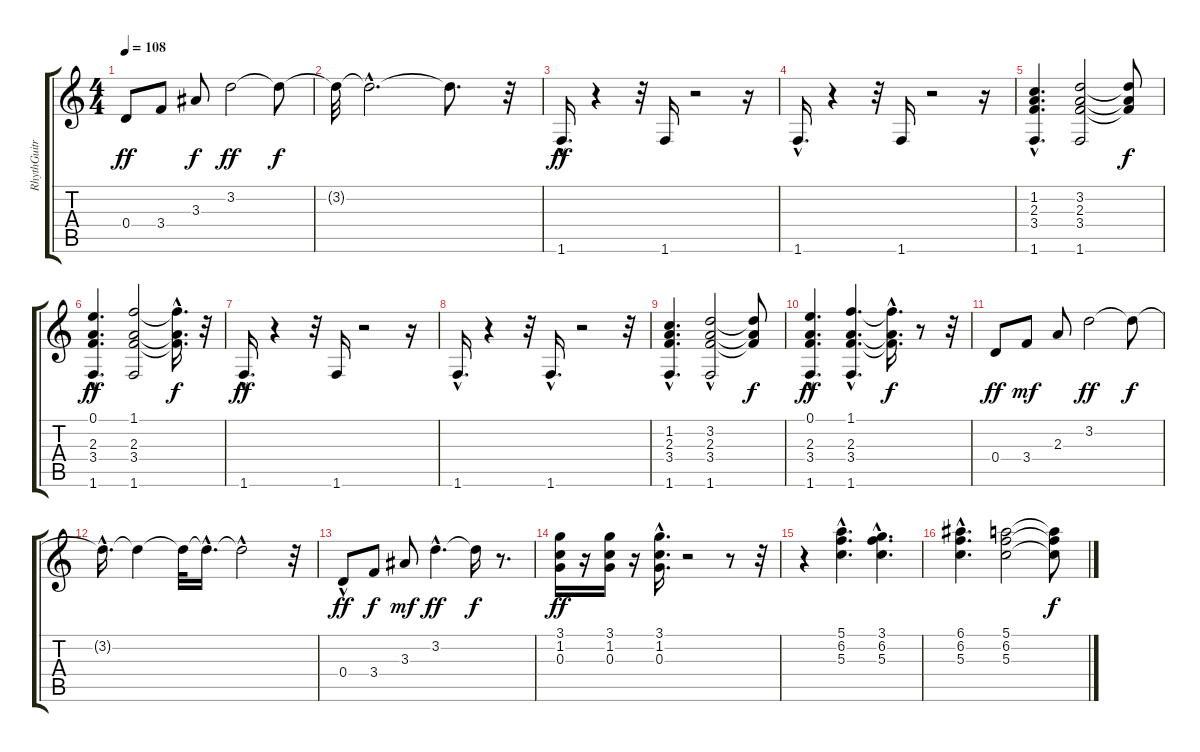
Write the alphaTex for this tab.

\track ("RhythGuitr" "RhythGuitr") {instrument electricguitarclean}
\staff {score tabs}
\tuning (E4 B3 G3 D3 A2 E2) {hide}
\ts (4 4)
\tempo 108
\clef g2
\ks c
0.4.8{dy ff} 3.4.8 3.3.8{dy f} 3.2.2{dy ff} 3.2{t}.8{dy f} |
3.2{t}.32 3.2{hac t}.2{d} 3.2{t}.8{d} r.32 |
1.6{hac}.16{d dy ff} r.4 r.32 1.6.16 r.2 r.16 |
1.6{hac}.16{d} r.4 r.32 1.6.16 r.2 r.16 |
(1.2{hac} 2.3 3.4 1.6).4{d} (3.2 2.3 3.4 1.6).2 (3.2{t} 2.3{t} 3.4{t}).8{dy f} |
(0.1{hac} 2.3 3.4 1.6).4{d dy ff} (1.1 2.3 3.4 1.6).2 (1.1{hac t} 2.3{hac t} 3.4{hac t}).16{d dy f} r.32 |
1.6{hac}.16{d dy ff} r.4 r.32 1.6.16 r.2 r.16 |
1.6{hac}.16{d} r.4 r.32 1.6{hac}.16{d} r.2 r.32 |
(1.2{hac} 2.3 3.4 1.6).4{d} (3.2 2.3 3.4 1.6{hac}).2 (3.2{t} 2.3{t} 3.4{t}).8{dy f} |
(0.1{hac} 2.3 3.4 1.6).4{d dy ff} (1.1{hac} 2.3{hac} 3.4{hac} 1.6).4{d} (1.1{hac t} 2.3{hac t} 3.4{hac t}).16{d dy f} r.8 r.32 |
0.4.8{dy ff} 3.4.8{dy mf} 2.3.8 3.2.2{dy ff} 3.2{t}.8{dy f} |
3.2{hac t}.16{d} 3.2{t}.4 3.2{t}.32 3.2{hac t}.16{d} 3.2{hac t}.2 r.32 |
0.4{hac}.8{dy ff} 3.4.8{dy f} 3.3.8{dy mf} 3.2{hac}.4{d dy ff} 3.2{t}.16{dy f} r.8{d} |
(3.1 1.2 0.3).16{dy ff} r.16 (3.1 1.2 0.3).16 r.16 (3.1 1.2 0.3{hac}).16{d} r.2 r.8 r.32 |
r.4 (5.1{hac} 6.2 5.3).4{d} (3.1{hac} 6.2 5.3).4{d} |
(6.1{hac} 6.2 5.3).4{d} (5.1 6.2 5.3).2 (5.1{t} 6.2{t} 5.3{t}).8{dy f}
